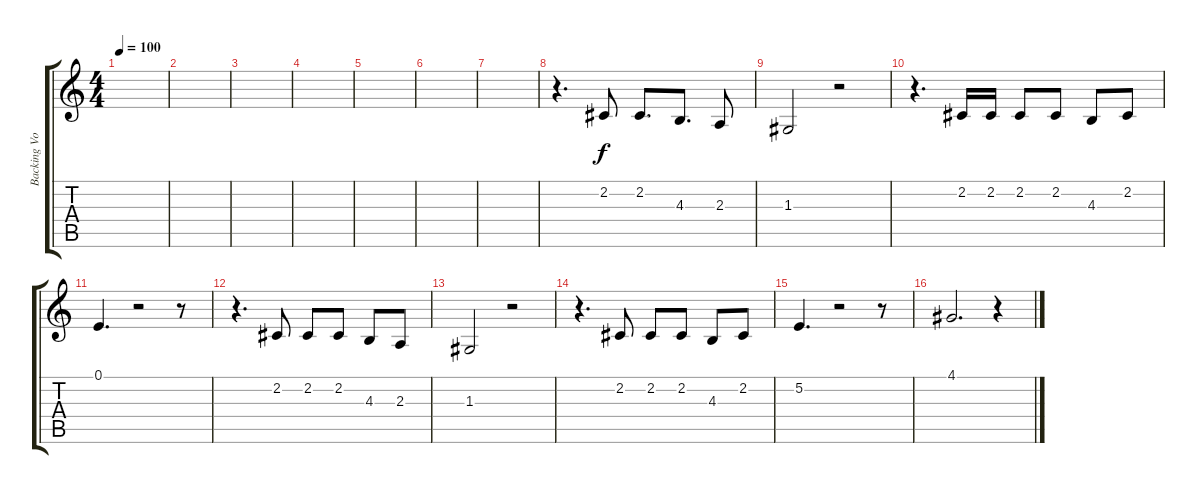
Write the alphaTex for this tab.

\track ("Backing Vocals 1" "Backing Vo") {instrument lead3calliope}
\staff {score tabs}
\tuning (E4 B3 G3 D3 A2 E2) {hide}
\ts (4 4)
\tempo 100
\clef g2
\ks c
|
|
|
|
|
|
|
r.4{d volume 10} 2.2.8 2.2.8{d} 4.3.8{d} 2.3.8 |
1.3.2 r.2 |
r.4{d} 2.2.16 2.2.16 2.2.8 2.2.8 4.3.8 2.2.8 |
0.1.4{d} r.2 r.8 |
r.4{d} 2.2.8 2.2.8 2.2.8 4.3.8 2.3.8 |
1.3.2 r.2 |
r.4{d} 2.2.8 2.2.8 2.2.8 4.3.8 2.2.8 |
5.2.4{d} r.2 r.8 |
4.1.2{d} r.4
